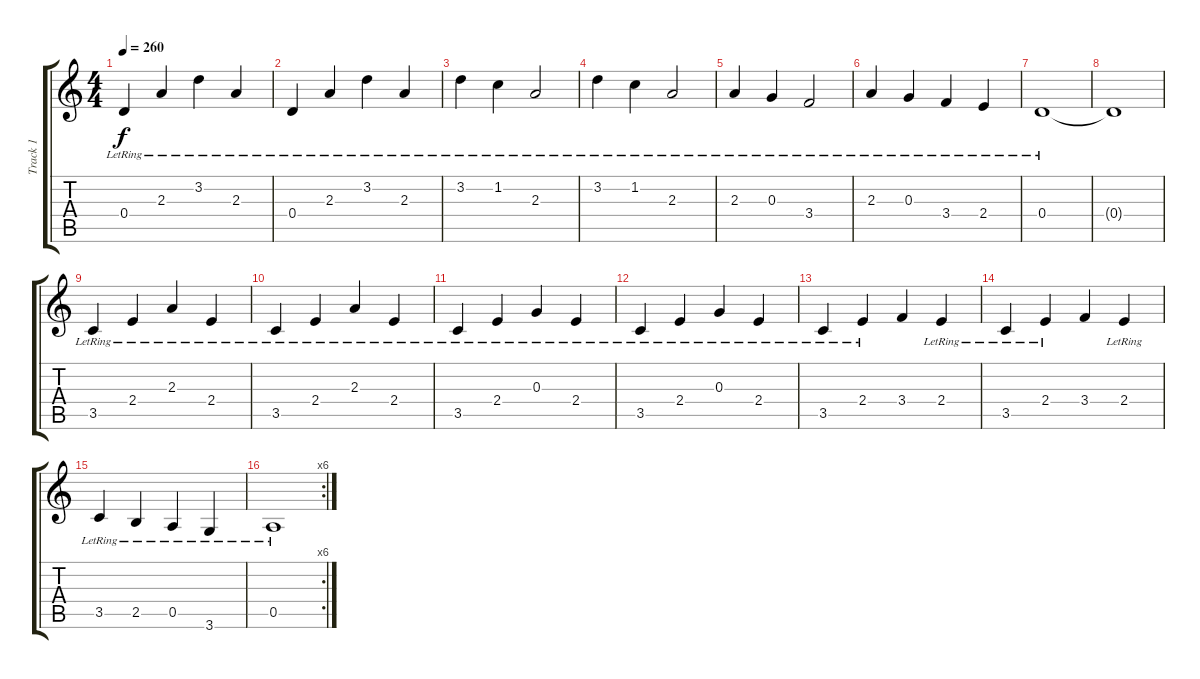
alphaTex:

\track ("Track 1" "Track 1") {instrument electricguitarjazz}
\staff {score tabs}
\tuning (E4 B3 G3 D3 A2 E2) {hide}
\ts (4 4)
\tempo 260
\clef g2
\ks c
0.4{lr}.4{dy f} 2.3{lr}.4 3.2{lr}.4 2.3{lr}.4 |
0.4{lr}.4 2.3{lr}.4 3.2{lr}.4 2.3{lr}.4 |
3.2{lr}.4 1.2{lr}.4 2.3{lr}.2 |
3.2{lr}.4 1.2{lr}.4 2.3{lr}.2 |
2.3{lr}.4 0.3{lr}.4 3.4{lr}.2 |
2.3{lr}.4 0.3{lr}.4 3.4{lr}.4 2.4{lr}.4 |
0.4{lr}.1 |
0.4{t}.1 |
3.5{lr}.4 2.4{lr}.4 2.3{lr}.4 2.4{lr}.4 |
3.5{lr}.4 2.4{lr}.4 2.3{lr}.4 2.4{lr}.4 |
3.5{lr}.4 2.4{lr}.4 0.3{lr}.4 2.4{lr}.4 |
3.5{lr}.4 2.4{lr}.4 0.3{lr}.4 2.4{lr}.4 |
3.5{lr}.4 2.4{lr}.4 3.4.4 2.4{lr}.4 |
3.5{lr}.4 2.4{lr}.4 3.4.4 2.4{lr}.4 |
3.5{lr}.4 2.5{lr}.4 0.5{lr}.4 3.6{lr}.4 |
\rc 6
0.5{lr}.1
